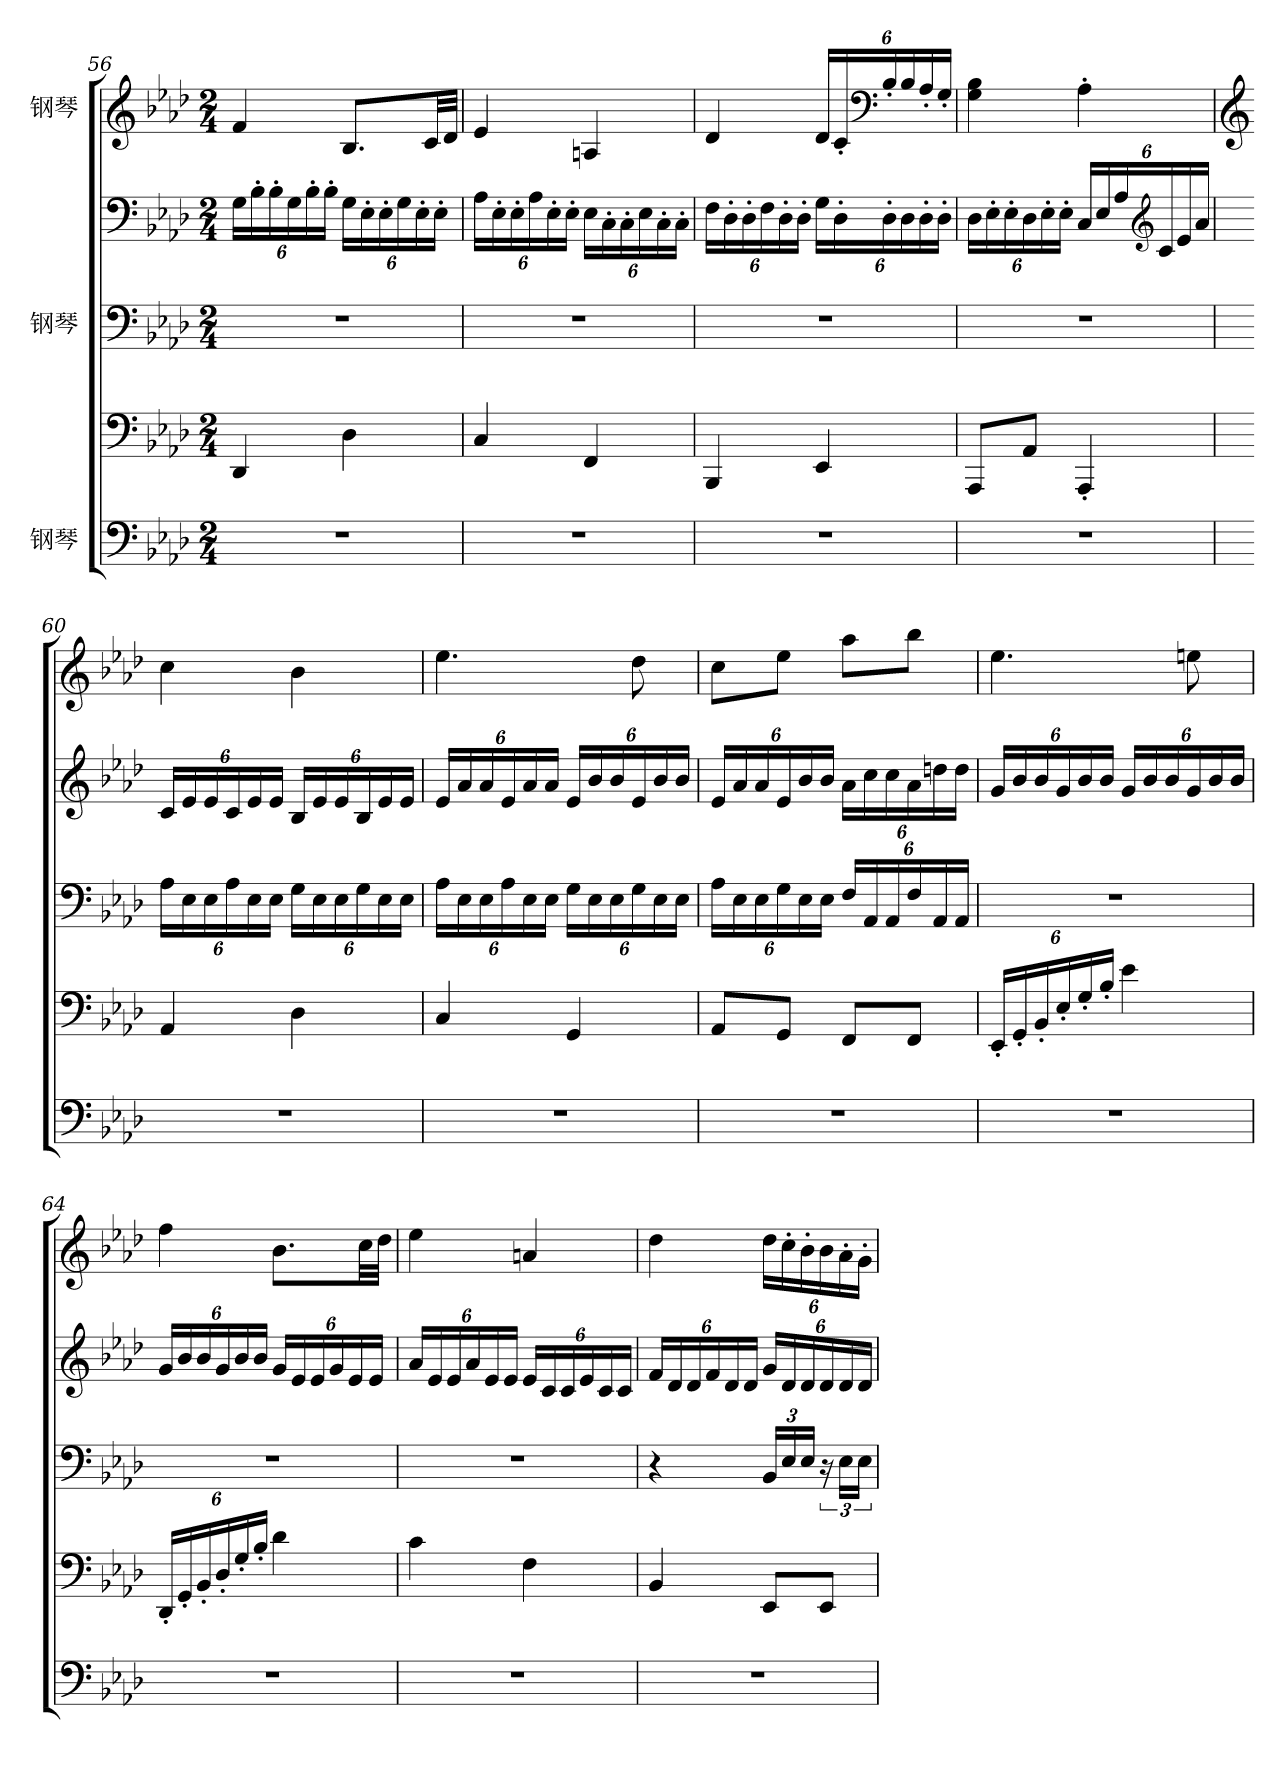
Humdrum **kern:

**kern	**kern	**kern	**kern	**kern
*part3	*part3	*part2	*part2	*part1
*staff5	*staff4	*staff3	*staff2	*staff1
*I"钢琴	*	*I"钢琴	*	*I"钢琴
*clefF4	*clefF4	*clefF4	*clefF4	*clefG2
*k[b-e-a-d-]	*k[b-e-a-d-]	*k[b-e-a-d-]	*k[b-e-a-d-]	*k[b-e-a-d-]
*M2/4	*M2/4	*M2/4	*M2/4	*M2/4
*	*	*	*Xbrackettup	*
=56	=56	=56	=56	=56
2r	4DD-/	2r	24G\LL	4f/
.	.	.	24B-'\	.
.	.	.	24B-'\	.
.	.	.	24G\	.
.	.	.	24B-'\	.
.	.	.	24B-'\JJ	.
.	4D-\	.	24G\LL	8.B-/L
.	.	.	24E-'\	.
.	.	.	24E-'\	.
.	.	.	24G\	.
.	.	.	24E-'\	.
.	.	.	.	32c/LL
.	.	.	24E-'\JJ	.
.	.	.	.	32d-/JJJ
!!LO:LB:g=z
=57	=57	=57	=57	=57
2r	4C/	2r	24A-\LL	4e-/
.	.	.	24E-'\	.
.	.	.	24E-'\	.
.	.	.	24A-\	.
.	.	.	24E-'\	.
.	.	.	24E-'\JJ	.
.	4FF/	.	24E-\LL	4An/
.	.	.	24C'\	.
.	.	.	24C'\	.
.	.	.	24E-\	.
.	.	.	24C'\	.
.	.	.	24C'\JJ	.
=58	=58	=58	=58	=58
2r	4BBB-/	2r	24F\LL	4d-/
.	.	.	24D-'\	.
.	.	.	24D-'\	.
.	.	.	24F\	.
.	.	.	24D-'\	.
.	.	.	24D-'\JJ	.
*	*	*	*	*Xbrackettup
.	4EE-/	.	24G\LL	24d-/LL
.	.	.	24D-'\	24c'/
*	*	*	*	*clefF4
.	.	.	24D-'\	24B-'/
*	*	*	*	*MM31
.	.	.	24D-\	24B-/
.	.	.	24D-'\	24A-'/
.	.	.	24D-'\JJ	24G'/JJ
=59	=59	=59	=59	=59
2r	8AAA-/L	2r	24D-\LL	4G\ 4B-\
.	.	.	24E-'\	.
.	.	.	24E-'\	.
.	8AA-/J	.	24D-\	.
.	.	.	24E-'\	.
.	.	.	24E-'\JJ	.
.	4AAA-'/	.	24C/LL	4A-'\
.	.	.	24E-/	.
.	.	.	24A-/	.
*	*	*	*clefG2	*
.	.	.	24c/	.
.	.	.	24e-/	.
.	.	.	24a-/JJ	.
!!LO:PB:g=z
=60	=60	=60	=60	=60
*	*	*	*	*clefG2
*	*	*Xbrackettup	*	*
2r	4AA-/	24A-\LL	24c/LL	4cc\
.	.	24E-\	24e-/	.
.	.	24E-\	24e-/	.
.	.	24A-\	24c/	.
.	.	24E-\	24e-/	.
.	.	24E-\JJ	24e-/JJ	.
.	4D-\	24G\LL	24B-/LL	4b-\
.	.	24E-\	24e-/	.
.	.	24E-\	24e-/	.
.	.	24G\	24B-/	.
.	.	24E-\	24e-/	.
.	.	24E-\JJ	24e-/JJ	.
=61	=61	=61	=61	=61
2r	4C/	24A-\LL	24e-/LL	4.ee-\
.	.	24E-\	24a-/	.
.	.	24E-\	24a-/	.
.	.	24A-\	24e-/	.
.	.	24E-\	24a-/	.
.	.	24E-\JJ	24a-/JJ	.
.	4GG/	24G\LL	24e-/LL	.
.	.	24E-\	24b-/	.
.	.	24E-\	24b-/	.
.	.	24G\	24e-/	8dd-\
.	.	24E-\	24b-/	.
.	.	24E-\JJ	24b-/JJ	.
=62	=62	=62	=62	=62
2r	8AA-/L	24A-\LL	24e-/LL	8cc\L
.	.	24E-\	24a-/	.
.	.	24E-\	24a-/	.
.	8GG/J	24G\	24e-/	8ee-\J
.	.	24E-\	24b-/	.
.	.	24E-\JJ	24b-/JJ	.
.	8FF/L	24F/LL	24a-\LL	8aa-\L
.	.	24AA-/	24cc\	.
.	.	24AA-/	24cc\	.
.	8FF/J	24F/	24a-\	8bb-\J
.	.	24AA-/	24ddn\	.
.	.	24AA-/JJ	24dd\JJ	.
!!LO:LB:g=z
=63	=63	=63	=63	=63
*	*Xbrackettup	*	*	*
*	*	*	*	*MM32
2r	24EE-'/LL	2r	24g/LL	4.ee-\
.	24GG'/	.	24b-/	.
.	24BB-'/	.	24b-/	.
.	24E-'/	.	24g/	.
.	24G'/	.	24b-/	.
.	24B-'/JJ	.	24b-/JJ	.
.	4e-\	.	24g/LL	.
.	.	.	24b-/	.
.	.	.	24b-/	.
.	.	.	24g/	8een\
.	.	.	24b-/	.
.	.	.	24b-/JJ	.
=64	=64	=64	=64	=64
2r	24DD-'/LL	2r	24g/LL	4ff\
.	24GG'/	.	24b-/	.
.	24BB-'/	.	24b-/	.
.	24D-'/	.	24g/	.
.	24G'/	.	24b-/	.
.	24B-'/JJ	.	24b-/JJ	.
.	4d-\	.	24g/LL	8.b-\L
.	.	.	24e-/	.
.	.	.	24e-/	.
.	.	.	24g/	.
.	.	.	24e-/	.
.	.	.	.	32cc\LL
.	.	.	24e-/JJ	.
.	.	.	.	32dd-\JJJ
=65	=65	=65	=65	=65
2r	4c\	2r	24a-/LL	4ee-\
.	.	.	24e-/	.
.	.	.	24e-/	.
.	.	.	24a-/	.
.	.	.	24e-/	.
.	.	.	24e-/JJ	.
.	4F\	.	24e-/LL	4an/
.	.	.	24c/	.
.	.	.	24c/	.
.	.	.	24e-/	.
.	.	.	24c/	.
.	.	.	24c/JJ	.
!!LO:PB:g=z
=66	=66	=66	=66	=66
2r	4BB-/	4r	24f/LL	4dd-\
.	.	.	24d-/	.
.	.	.	24d-/	.
.	.	.	24f/	.
.	.	.	24d-/	.
.	.	.	24d-/JJ	.
.	8EE-/L	24BB-/LL	24g/LL	24dd-\LL
.	.	24E-/	24d-/	24cc'\
.	.	24E-/JJ	24d-/	24b-'\
*	*	*brackettup	*	*
*	*	*	*	*MM31
.	8EE-/J	24r	24d-/	24b-\
.	.	24E-\LL	24d-/	24a-'\
.	.	24E-\JJ	24d-/JJ	24g'\JJ
=	=	=	=	=
*-	*-	*-	*-	*-
